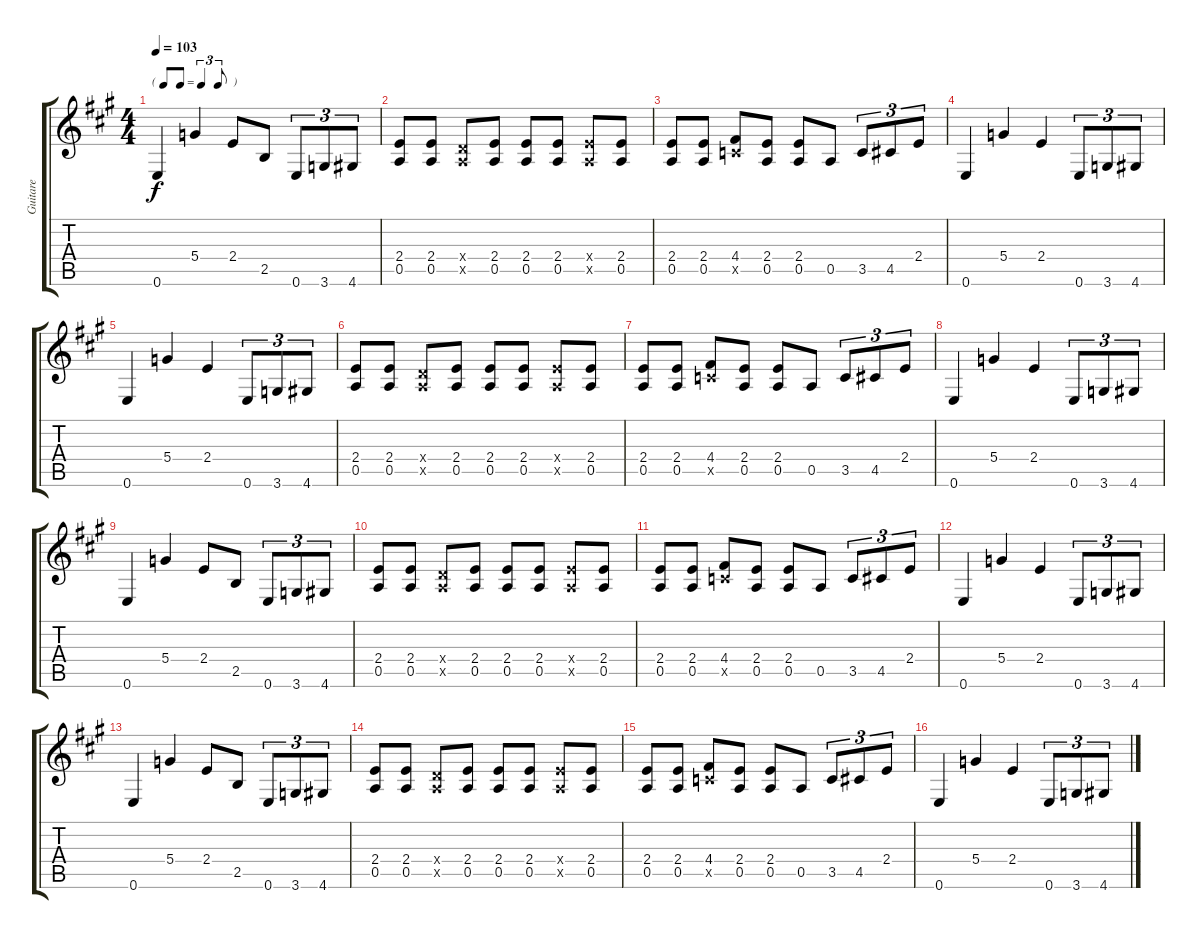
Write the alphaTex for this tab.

\track ("Guitare" "Guitare") {instrument electricguitarclean}
\staff {score tabs}
\tuning (E4 B3 G3 D3 A2 E2) {hide}
\ts (4 4)
\tf triplet8th
\tempo 103
\clef g2
\ks a
0.6.4{dy f} 5.4.4 2.4.8 2.5.8 0.6.8{tu (3 2)} 3.6.8{tu (3 2)} 4.6.8{tu (3 2)} |
(2.4 0.5).8 (2.4 0.5).8 (0.4{x} 0.5{x}).8 (2.4 0.5).8 (2.4 0.5).8 (2.4 0.5).8 (2.4{x} 0.5{x}).8 (2.4 0.5).8 |
(2.4 0.5).8 (2.4 0.5).8 (4.4 3.5{x}).8 (2.4 0.5).8 (2.4 0.5).8 0.5.8 3.5.8{tu (3 2)} 4.5.8{tu (3 2)} 2.4.8{tu (3 2)} |
0.6.4 5.4.4 2.4.4 0.6.8{tu (3 2)} 3.6.8{tu (3 2)} 4.6.8{tu (3 2)} |
0.6.4 5.4.4 2.4.4 0.6.8{tu (3 2)} 3.6.8{tu (3 2)} 4.6.8{tu (3 2)} |
(2.4 0.5).8 (2.4 0.5).8 (0.4{x} 0.5{x}).8 (2.4 0.5).8 (2.4 0.5).8 (2.4 0.5).8 (2.4{x} 0.5{x}).8 (2.4 0.5).8 |
(2.4 0.5).8 (2.4 0.5).8 (4.4 3.5{x}).8 (2.4 0.5).8 (2.4 0.5).8 0.5.8 3.5.8{tu (3 2)} 4.5.8{tu (3 2)} 2.4.8{tu (3 2)} |
0.6.4 5.4.4 2.4.4 0.6.8{tu (3 2)} 3.6.8{tu (3 2)} 4.6.8{tu (3 2)} |
0.6.4 5.4.4 2.4.8 2.5.8 0.6.8{tu (3 2)} 3.6.8{tu (3 2)} 4.6.8{tu (3 2)} |
(2.4 0.5).8 (2.4 0.5).8 (0.4{x} 0.5{x}).8 (2.4 0.5).8 (2.4 0.5).8 (2.4 0.5).8 (2.4{x} 0.5{x}).8 (2.4 0.5).8 |
(2.4 0.5).8 (2.4 0.5).8 (4.4 3.5{x}).8 (2.4 0.5).8 (2.4 0.5).8 0.5.8 3.5.8{tu (3 2)} 4.5.8{tu (3 2)} 2.4.8{tu (3 2)} |
0.6.4 5.4.4 2.4.4 0.6.8{tu (3 2)} 3.6.8{tu (3 2)} 4.6.8{tu (3 2)} |
0.6.4 5.4.4 2.4.8 2.5.8 0.6.8{tu (3 2)} 3.6.8{tu (3 2)} 4.6.8{tu (3 2)} |
(2.4 0.5).8 (2.4 0.5).8 (0.4{x} 0.5{x}).8 (2.4 0.5).8 (2.4 0.5).8 (2.4 0.5).8 (2.4{x} 0.5{x}).8 (2.4 0.5).8 |
(2.4 0.5).8 (2.4 0.5).8 (4.4 3.5{x}).8 (2.4 0.5).8 (2.4 0.5).8 0.5.8 3.5.8{tu (3 2)} 4.5.8{tu (3 2)} 2.4.8{tu (3 2)} |
0.6.4 5.4.4 2.4.4 0.6.8{tu (3 2)} 3.6.8{tu (3 2)} 4.6.8{tu (3 2)}
